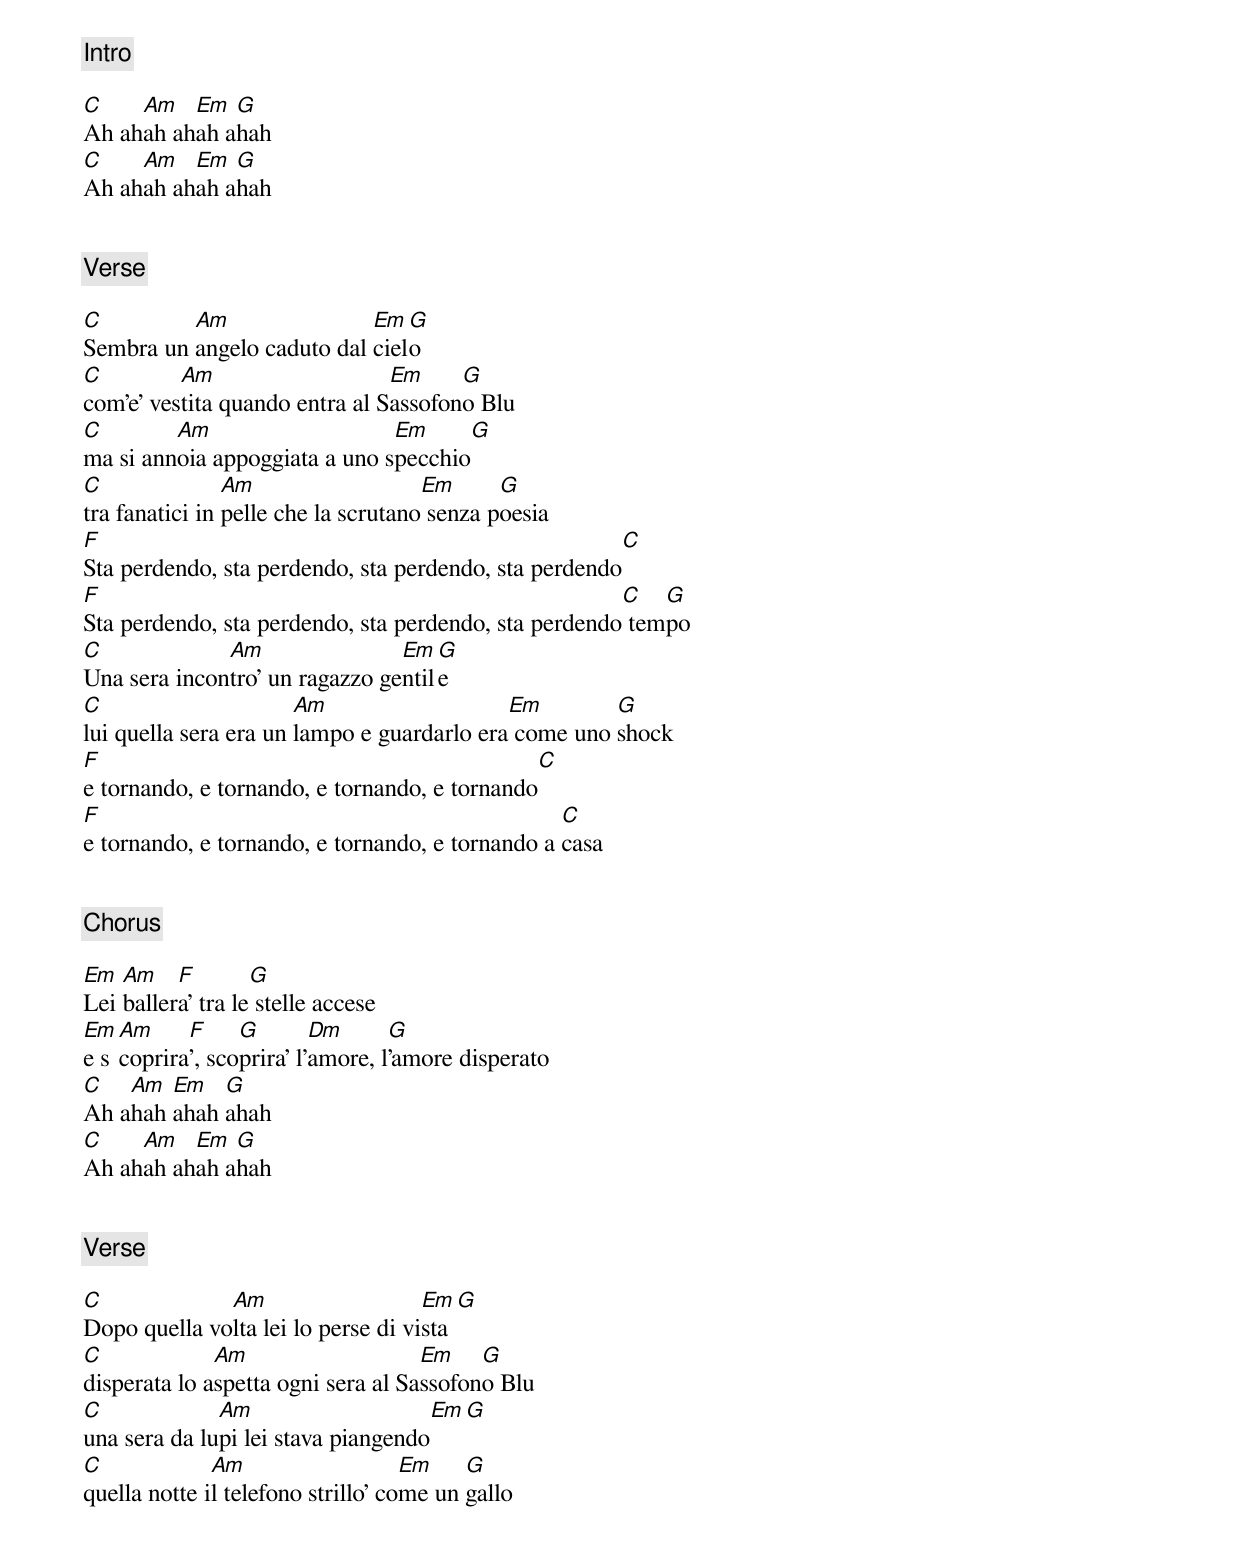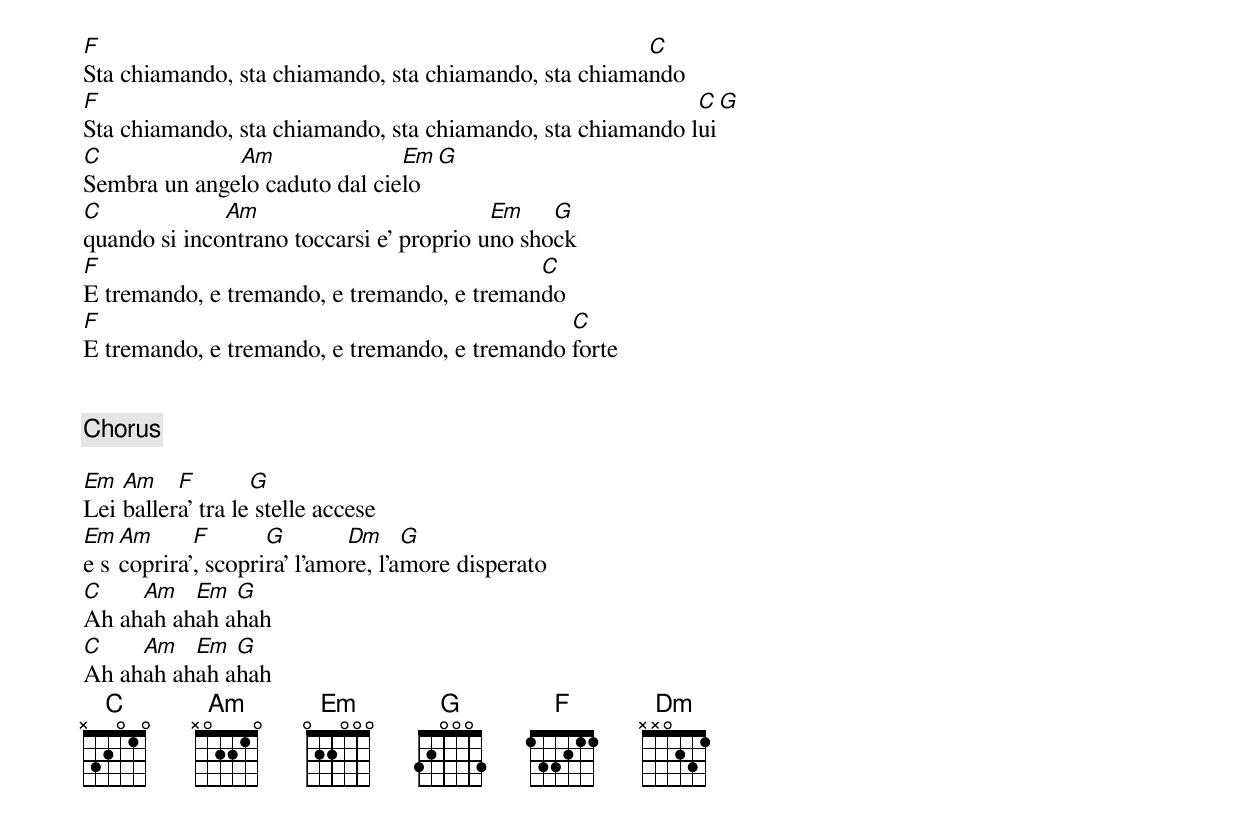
[Intro]

C    Am   Em  G
Ah ahah ahah ahah
C    Am   Em  G
Ah ahah ahah ahah


[Verse]

C         Am                Em  G
Sembra un angelo caduto dal cielo
C         Am                    Em     G
com'e' vestita quando entra al Sassofono Blu
C        Am                    Em     G
ma si annoia appoggiata a uno specchio
C               Am                   Em      G
tra fanatici in pelle che la scrutano senza poesia
F                                                     C
Sta perdendo, sta perdendo, sta perdendo, sta perdendo
F                                                     C   G
Sta perdendo, sta perdendo, sta perdendo, sta perdendo tempo
C             Am                Em  G
Una sera incontro' un ragazzo gentile
C                      Am                   Em        G
lui quella sera era un lampo e guardarlo era come uno shock
F                                             C
e tornando, e tornando, e tornando, e tornando
F                                                C
e tornando, e tornando, e tornando, e tornando a casa


[Chorus]

Em  Am    F        G
Lei ballera' tra le stelle accese
Em Am     F     G        Dm      G
e scoprira', scoprira' l'amore, l'amore disperato
C   Am  Em   G
Ah ahah ahah ahah
C    Am   Em  G
Ah ahah ahah ahah


[Verse]

C             Am                    Em   G
Dopo quella volta lei lo perse di vista
C             Am                    Em    G
disperata lo aspetta ogni sera al Sassofono Blu
C             Am                    Em    G
una sera da lupi lei stava piangendo
C             Am                    Em    G
quella notte il telefono strillo' come un gallo
F                                                      C
Sta chiamando, sta chiamando, sta chiamando, sta chiamando
F                                                           C  G
Sta chiamando, sta chiamando, sta chiamando, sta chiamando lui
C             Am               Em    G
Sembra un angelo caduto dal cielo
C             Am                          Em    G
quando si incontrano toccarsi e' proprio uno shock
F                                           C
E tremando, e tremando, e tremando, e tremando
F                                              C
E tremando, e tremando, e tremando, e tremando forte


[Chorus]

Em  Am    F        G
Lei ballera' tra le stelle accese
Em Am      F       G        Dm     G
e scoprira', scoprira' l'amore, l'amore disperato
C    Am   Em  G
Ah ahah ahah ahah
C    Am   Em  G
Ah ahah ahah ahah
